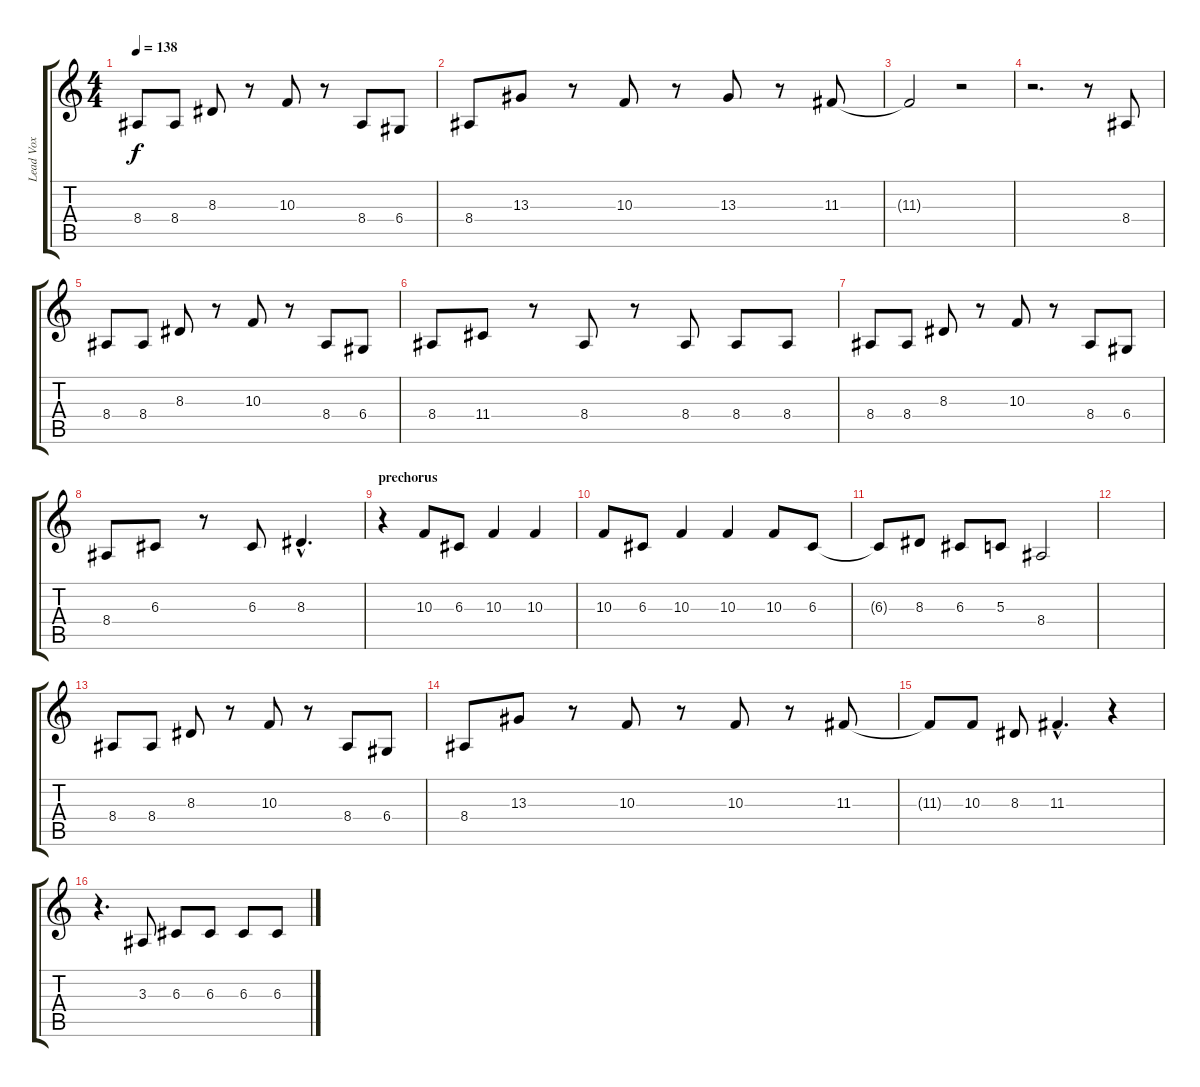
\track ("Lead Vox" "Lead Vox") {instrument tenorsax}
\staff {score tabs}
\tuning (E4 B3 G3 D3 A2 E2) {hide}
\ts (4 4)
\tempo 138
\clef g2
\ks c
8.4.8{dy f} 8.4.8 8.3.8 r.8 10.3.8 r.8 8.4.8 6.4.8 |
8.4.8 13.3.8 r.8 10.3.8 r.8 13.3.8 r.8 11.3.8 |
11.3{t}.2 r.2 |
r.2{d} r.8 8.4.8 |
8.4.8 8.4.8 8.3.8 r.8 10.3.8 r.8 8.4.8 6.4.8 |
8.4.8 11.4.8 r.8 8.4.8 r.8 8.4.8 8.4.8 8.4.8 |
8.4.8 8.4.8 8.3.8 r.8 10.3.8 r.8 8.4.8 6.4.8 |
8.4.8 6.3.8 r.8 6.3.8 8.3{hac}.4{d} |
\section ("" "prechorus")
r.4 10.3.8 6.3.8 10.3.4 10.3.4 |
10.3.8 6.3.8 10.3.4 10.3.4 10.3.8 6.3.8 |
6.3{t}.8 8.3.8 6.3.8 5.3.8 8.4.2 |
|
8.4.8 8.4.8 8.3.8 r.8 10.3.8 r.8 8.4.8 6.4.8 |
8.4.8 13.3.8 r.8 10.3.8 r.8 10.3.8 r.8 11.3.8 |
11.3{t}.8 10.3.8 8.3.8 11.3{hac}.4{d} r.4 |
r.4{d} 3.3.8 6.3.8 6.3.8 6.3.8 6.3.8
